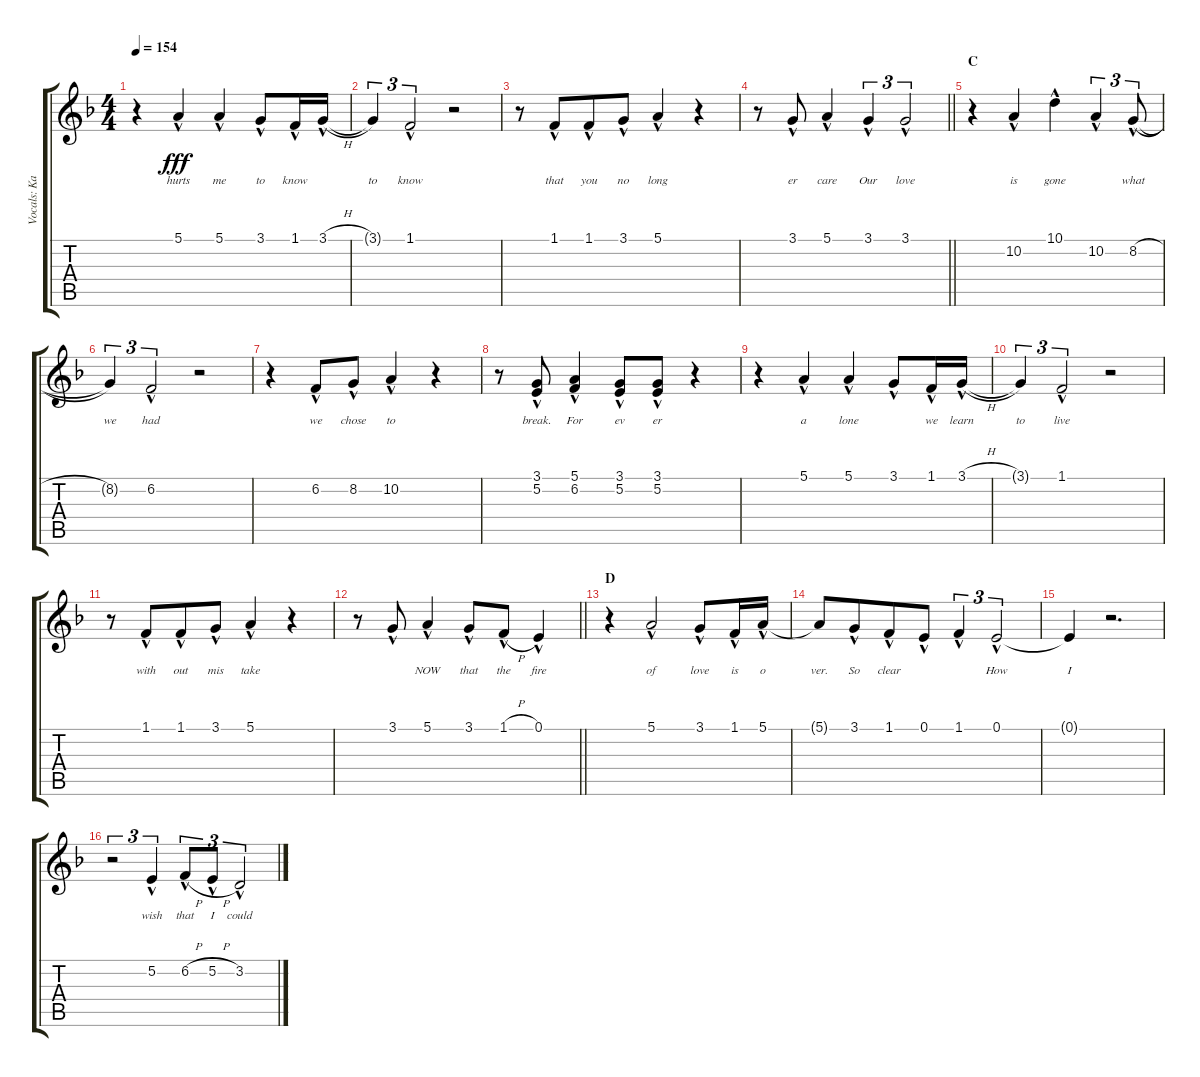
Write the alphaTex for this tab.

\track ("Vocals: Kal" "Vocals: Ka") {instrument lead2sawtooth}
\staff {score tabs}
\tuning (E4 B3 G3 D3 A2 E2) {hide}
\ts (4 4)
\tempo 154
\clef g2
\ks f
r.4{dy fff} 5.1{hac}.4{lyrics (0 "hurts") lyrics (1 "") lyrics (2 "") lyrics (3 "") lyrics (4 "")} 5.1{hac}.4{lyrics (0 "me") lyrics (1 "") lyrics (2 "") lyrics (3 "") lyrics (4 "")} 3.1{hac}.8{lyrics (0 "to") lyrics (1 "") lyrics (2 "") lyrics (3 "") lyrics (4 "")} 1.1{hac}.16{lyrics (0 "know") lyrics (1 "") lyrics (2 "") lyrics (3 "") lyrics (4 "")} 3.1{h hac}.16{lyrics (0 "") lyrics (1 "") lyrics (2 "") lyrics (3 "") lyrics (4 "")} |
3.1{t}.4{tu (3 2) lyrics (0 "to") lyrics (1 "") lyrics (2 "") lyrics (3 "") lyrics (4 "")} 1.1{hac}.2{tu (3 2) lyrics (0 "know") lyrics (1 "") lyrics (2 "") lyrics (3 "") lyrics (4 "")} r.2 |
r.8 1.1{hac}.8{lyrics (0 "that") lyrics (1 "") lyrics (2 "") lyrics (3 "") lyrics (4 "") beam merge} 1.1{hac}.8{lyrics (0 "you") lyrics (1 "") lyrics (2 "") lyrics (3 "") lyrics (4 "")} 3.1{hac}.8{lyrics (0 "no") lyrics (1 "") lyrics (2 "") lyrics (3 "") lyrics (4 "")} 5.1{hac}.4{lyrics (0 "long") lyrics (1 "") lyrics (2 "") lyrics (3 "") lyrics (4 "")} r.4 |
\barLineRight lightlight
r.8 3.1{hac}.8{lyrics (0 "er") lyrics (1 "") lyrics (2 "") lyrics (3 "") lyrics (4 "")} 5.1{hac}.4{lyrics (0 "care") lyrics (1 "") lyrics (2 "") lyrics (3 "") lyrics (4 "")} 3.1{hac}.4{tu (3 2) lyrics (0 "Our") lyrics (1 "") lyrics (2 "") lyrics (3 "") lyrics (4 "")} 3.1{hac}.2{tu (3 2) lyrics (0 "love") lyrics (1 "") lyrics (2 "") lyrics (3 "") lyrics (4 "")} |
\section ("" "C")
r.4 10.2{hac}.4{lyrics (0 "is") lyrics (1 "") lyrics (2 "") lyrics (3 "") lyrics (4 "")} 10.1{hac}.4{lyrics (0 "gone") lyrics (1 "") lyrics (2 "") lyrics (3 "") lyrics (4 "")} 10.2{hac}.4{tu (3 2) lyrics (0 "") lyrics (1 "") lyrics (2 "") lyrics (3 "") lyrics (4 "")} 8.2{h hac}.8{tu (3 2) lyrics (0 "what") lyrics (1 "") lyrics (2 "") lyrics (3 "") lyrics (4 "")} |
8.2{t}.4{tu (3 2) lyrics (0 "we") lyrics (1 "") lyrics (2 "") lyrics (3 "") lyrics (4 "")} 6.2{hac}.2{tu (3 2) lyrics (0 "had") lyrics (1 "") lyrics (2 "") lyrics (3 "") lyrics (4 "")} r.2 |
r.4 6.2{hac}.8{lyrics (0 "we") lyrics (1 "") lyrics (2 "") lyrics (3 "") lyrics (4 "")} 8.2{hac}.8{lyrics (0 "chose") lyrics (1 "") lyrics (2 "") lyrics (3 "") lyrics (4 "")} 10.2{hac}.4{lyrics (0 "to") lyrics (1 "") lyrics (2 "") lyrics (3 "") lyrics (4 "")} r.4 |
r.8 (3.1{hac} 5.2{hac}).8{lyrics (0 "break.") lyrics (1 "") lyrics (2 "") lyrics (3 "") lyrics (4 "")} (5.1{hac} 6.2{hac}).4{lyrics (0 "For") lyrics (1 "") lyrics (2 "") lyrics (3 "") lyrics (4 "")} (3.1{hac} 5.2{hac}).8{lyrics (0 "ev") lyrics (1 "") lyrics (2 "") lyrics (3 "") lyrics (4 "")} (3.1{hac} 5.2{hac}).8{lyrics (0 "er") lyrics (1 "") lyrics (2 "") lyrics (3 "") lyrics (4 "")} r.4 |
r.4 5.1{hac}.4{lyrics (0 "a") lyrics (1 "") lyrics (2 "") lyrics (3 "") lyrics (4 "")} 5.1{hac}.4{lyrics (0 "lone") lyrics (1 "") lyrics (2 "") lyrics (3 "") lyrics (4 "")} 3.1{hac}.8{lyrics (0 "") lyrics (1 "") lyrics (2 "") lyrics (3 "") lyrics (4 "")} 1.1{hac}.16{lyrics (0 "we") lyrics (1 "") lyrics (2 "") lyrics (3 "") lyrics (4 "")} 3.1{h hac}.16{lyrics (0 "learn") lyrics (1 "") lyrics (2 "") lyrics (3 "") lyrics (4 "")} |
3.1{t}.4{tu (3 2) lyrics (0 "to") lyrics (1 "") lyrics (2 "") lyrics (3 "") lyrics (4 "")} 1.1{hac}.2{tu (3 2) lyrics (0 "live") lyrics (1 "") lyrics (2 "") lyrics (3 "") lyrics (4 "")} r.2 |
r.8 1.1{hac}.8{lyrics (0 "with") lyrics (1 "") lyrics (2 "") lyrics (3 "") lyrics (4 "") beam merge} 1.1{hac}.8{lyrics (0 "out") lyrics (1 "") lyrics (2 "") lyrics (3 "") lyrics (4 "")} 3.1{hac}.8{lyrics (0 "mis") lyrics (1 "") lyrics (2 "") lyrics (3 "") lyrics (4 "")} 5.1{hac}.4{lyrics (0 "take") lyrics (1 "") lyrics (2 "") lyrics (3 "") lyrics (4 "")} r.4 |
\barLineRight lightlight
r.8 3.1{hac}.8{lyrics (0 "") lyrics (1 "") lyrics (2 "") lyrics (3 "") lyrics (4 "")} 5.1{hac}.4{lyrics (0 "NOW") lyrics (1 "") lyrics (2 "") lyrics (3 "") lyrics (4 "")} 3.1{hac}.8{lyrics (0 "that") lyrics (1 "") lyrics (2 "") lyrics (3 "") lyrics (4 "")} 1.1{h hac}.8{lyrics (0 "the") lyrics (1 "") lyrics (2 "") lyrics (3 "") lyrics (4 "")} 0.1{hac}.4{lyrics (0 "fire") lyrics (1 "") lyrics (2 "") lyrics (3 "") lyrics (4 "")} |
\section ("" "D")
r.4 5.1{hac}.2{lyrics (0 "of") lyrics (1 "") lyrics (2 "") lyrics (3 "") lyrics (4 "")} 3.1{hac}.8{lyrics (0 "love") lyrics (1 "") lyrics (2 "") lyrics (3 "") lyrics (4 "")} 1.1{hac}.16{lyrics (0 "is") lyrics (1 "") lyrics (2 "") lyrics (3 "") lyrics (4 "")} 5.1{hac}.16{lyrics (0 "o") lyrics (1 "") lyrics (2 "") lyrics (3 "") lyrics (4 "")} |
5.1{t}.8{lyrics (0 "ver.") lyrics (1 "") lyrics (2 "") lyrics (3 "") lyrics (4 "")} 3.1{hac}.8{lyrics (0 "So") lyrics (1 "") lyrics (2 "") lyrics (3 "") lyrics (4 "") beam merge} 1.1{hac}.8{lyrics (0 "clear") lyrics (1 "") lyrics (2 "") lyrics (3 "") lyrics (4 "")} 0.1{hac}.8{lyrics (0 "") lyrics (1 "") lyrics (2 "") lyrics (3 "") lyrics (4 "")} 1.1{hac}.4{tu (3 2) lyrics (0 "") lyrics (1 "") lyrics (2 "") lyrics (3 "") lyrics (4 "")} 0.1{hac}.2{tu (3 2) lyrics (0 "How") lyrics (1 "") lyrics (2 "") lyrics (3 "") lyrics (4 "")} |
0.1{t}.4{lyrics (0 "I") lyrics (1 "") lyrics (2 "") lyrics (3 "") lyrics (4 "")} r.2{d} |
r.2{tu (3 2)} 5.2{hac}.4{tu (3 2) lyrics (0 "wish") lyrics (1 "") lyrics (2 "") lyrics (3 "") lyrics (4 "") beam merge} 6.2{h hac}.8{tu (3 2) lyrics (0 "that") lyrics (1 "") lyrics (2 "") lyrics (3 "") lyrics (4 "")} 5.2{h hac}.8{tu (3 2) lyrics (0 "I") lyrics (1 "") lyrics (2 "") lyrics (3 "") lyrics (4 "")} 3.2{hac}.2{tu (3 2) lyrics (0 "could") lyrics (1 "") lyrics (2 "") lyrics (3 "") lyrics (4 "")}
